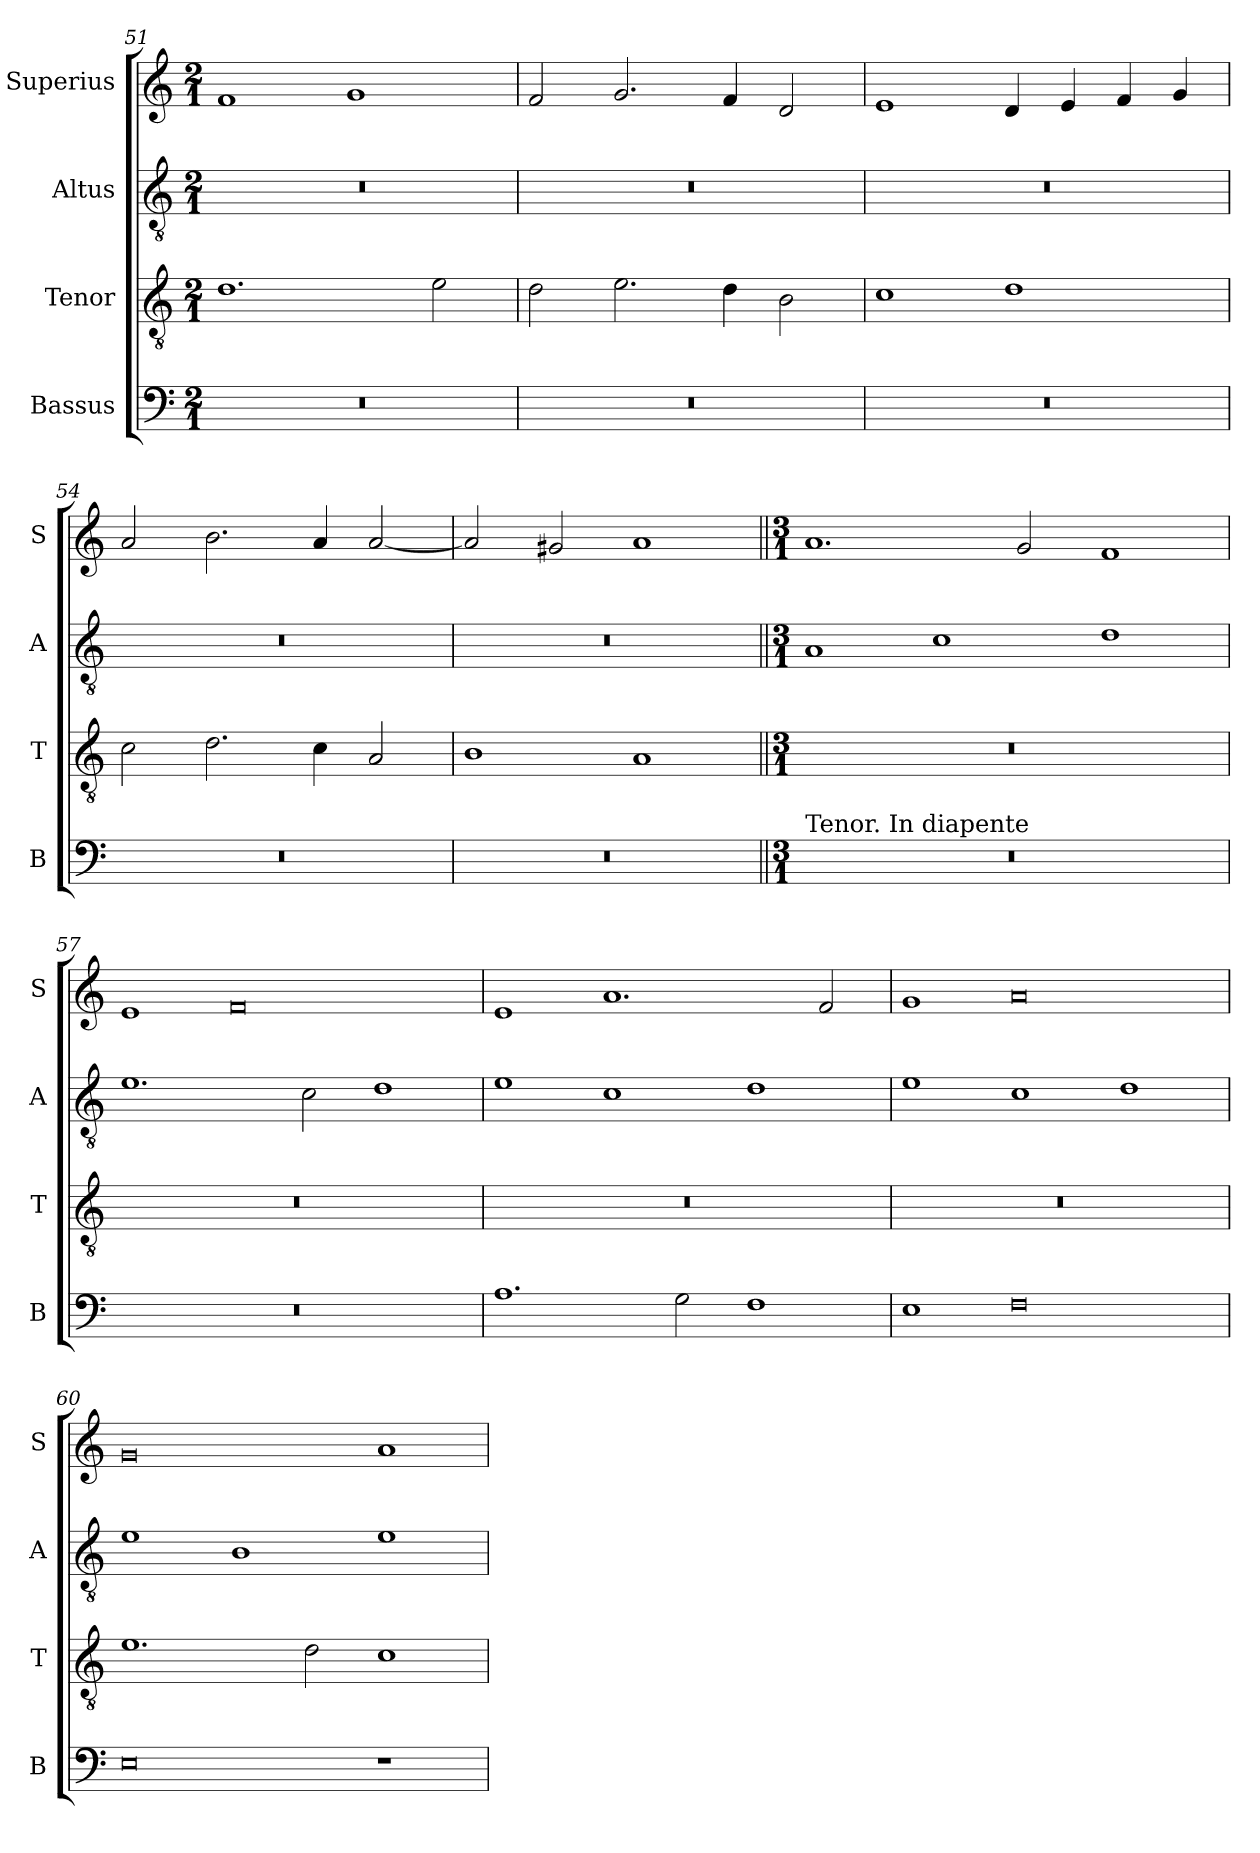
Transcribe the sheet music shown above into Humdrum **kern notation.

**kern	**kern	**kern	**kern
*part4	*part3	*part2	*part1
*staff4	*staff3	*staff2	*staff1
*I"Bassus	*I"Tenor	*I"Altus	*I"Superius
*I'B	*I'T	*I'A	*I'S
*clefF4	*clefGv2	*clefGv2	*clefG2
*k[]	*k[]	*k[]	*k[]
*M2/1	*M2/1	*M2/1	*M2/1
=51	=51	=51	=51
0r	1.d	0r	1f
.	.	.	1g
.	2e\	.	.
=52	=52	=52	=52
0r	2d\	0r	2f/
.	2.e\	.	2.g/
.	4d\	.	4f/
.	2B\	.	2d/
=53	=53	=53	=53
0r	1c	0r	1e
.	1d	.	4d/
.	.	.	4e/
.	.	.	4f/
.	.	.	4g/
=54	=54	=54	=54
0r	2c\	0r	2a/
.	2.d\	.	2.b\
.	4c\	.	4a/
.	2A/	.	[2a/
=55	=55	=55	=55
0r	1B	0r	2a/]
.	.	.	2g#X/
.	1A	.	1a
!!LO:LB:g=z
=56||	=56||	=56||	=56||
*M3/1	*M3/1	*M3/1	*M3/1
!LO:TX:a:t=Tenor. In diapente	!	!	!
0.r	0.r	1A	1.a
.	.	1c	.
.	.	.	2g/
.	.	1d	1f
=57	=57	=57	=57
0.r	0.r	1.e	1e
.	.	.	0f
.	.	2c\	.
.	.	1d	.
=58	=58	=58	=58
1.A	0.r	1e	1e
.	.	1c	1.a
2G\	.	.	.
1F	.	1d	.
.	.	.	2f/
=59	=59	=59	=59
1E	0.r	1e	1g
0F	.	1c	0a
.	.	1d	.
=60	=60	=60	=60
0E	1.e	1e	0g
.	.	1B	.
.	2d\	.	.
1r	1c	1e	1a
=	=	=	=
*-	*-	*-	*-
